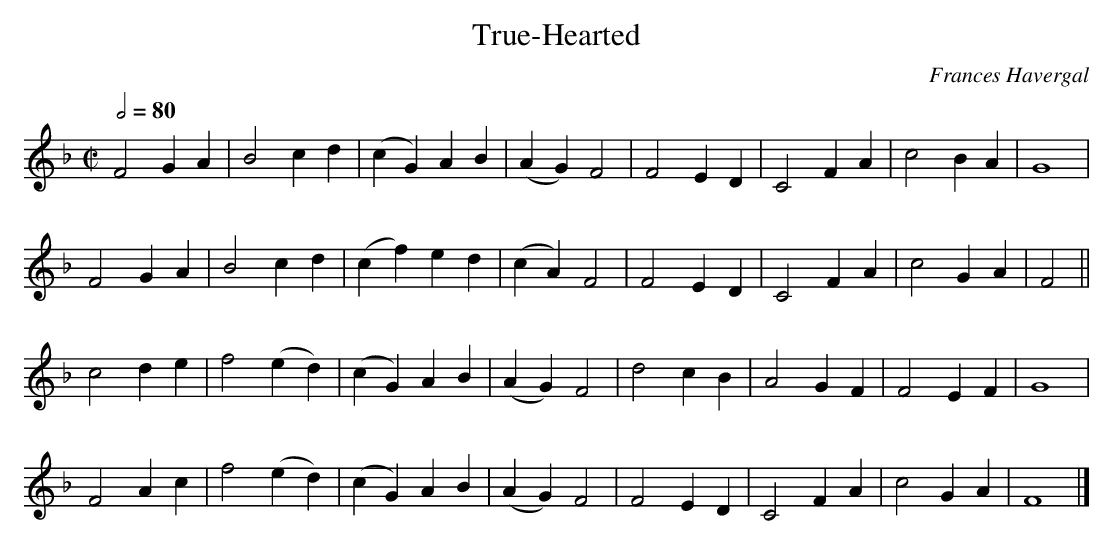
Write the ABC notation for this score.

X:1
T:True-Hearted
C:Frances Havergal
M:C|
L:1/4
Q:1/2=80
K:F
F2 GA|B2  cd |(cG) AB|(AG) F2|F2 ED|C2 FA|c2 BA|G4 |
F2 GA|B2  cd |(cf) ed|(cA) F2|F2 ED|C2 FA|c2 GA|F2||
c2 de|f2 (ed)|(cG) AB|(AG) F2|d2 cB|A2 GF|F2 EF|G4 |
F2 Ac|f2 (ed)|(cG) AB|(AG) F2|F2 ED|C2 FA|c2 GA|F4|]
